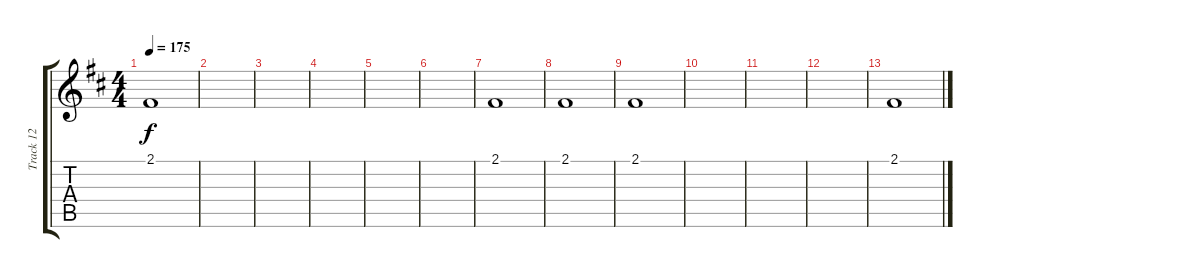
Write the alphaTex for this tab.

\track ("Track 12" "Track 12") {instrument reversecymbal}
\staff {score tabs}
\tuning (E4 B3 G3 D3 A2 E2) {hide}
\ts (4 4)
\tempo 175
\clef g2
\ks d
2.1.1{dy f} |
|
|
|
|
|
2.1.1 |
2.1.1 |
2.1.1 |
|
|
|
2.1.1
